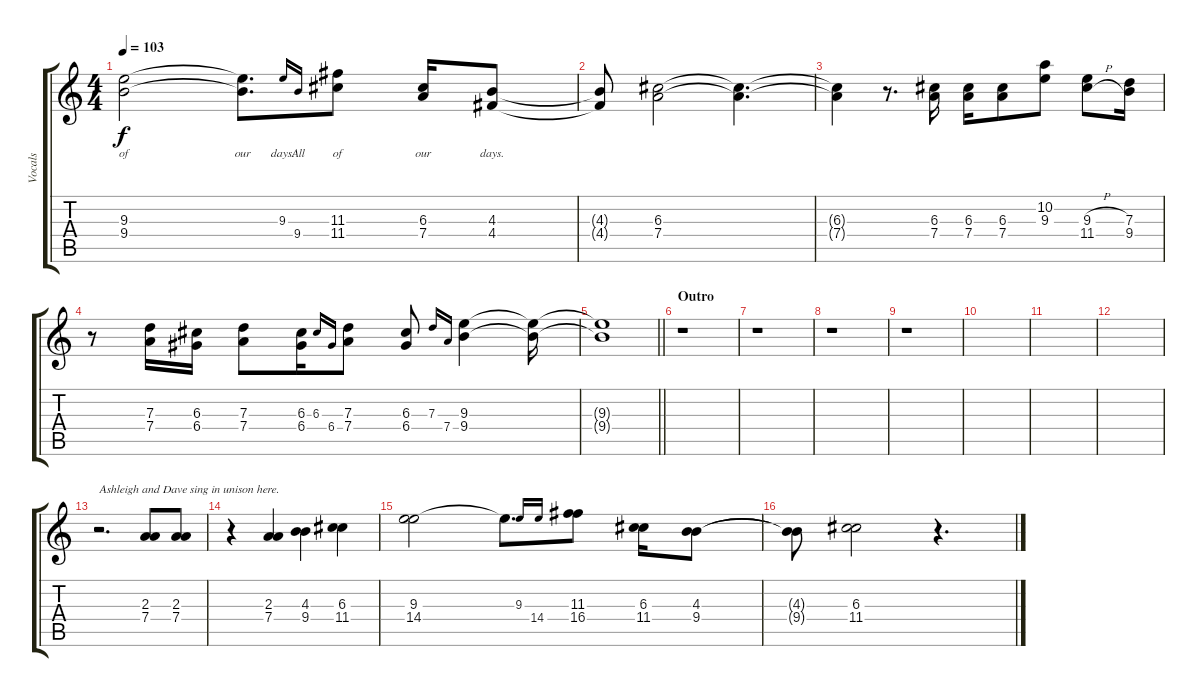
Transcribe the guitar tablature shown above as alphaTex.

\track ("Vocals" "Vocals") {instrument acousticguitarsteel}
\staff {score tabs}
\tuning (E4 B3 G3 D3 A2 E2) {hide}
\ts (4 4)
\tempo 103
\clef g2
\ks c
(9.3 9.4).2{lyrics (0 "of") lyrics (1 "") lyrics (2 "") lyrics (3 "") lyrics (4 "") dy f} (9.3{t} 9.4{t}).8{d lyrics (0 "our") lyrics (1 "") lyrics (2 "") lyrics (3 "") lyrics (4 "")} 9.3.16{lyrics (0 "days.") lyrics (1 "") lyrics (2 "") lyrics (3 "") lyrics (4 "") gr onbeat} 9.4.16{lyrics (0 "All") lyrics (1 "") lyrics (2 "") lyrics (3 "") lyrics (4 "") gr onbeat} (11.3 11.4).8{lyrics (0 "of") lyrics (1 "") lyrics (2 "") lyrics (3 "") lyrics (4 "")} (6.3 7.4).16{lyrics (0 "our") lyrics (1 "") lyrics (2 "") lyrics (3 "") lyrics (4 "")} (4.3 4.4).8{lyrics (0 "days.") lyrics (1 "") lyrics (2 "") lyrics (3 "") lyrics (4 "")} |
(4.3{t} 4.4{t}).8 (6.3 7.4).2 (6.3{t} 7.4{t}).4{d} |
(6.3{t} 7.4{t}).4 r.8{d} (6.3 7.4).16 (6.3 7.4).16 (6.3 7.4).8 (10.2 9.3).8 (9.3{h} 11.4{h}).8 (7.3 9.4).16 |
r.8 (7.3 7.4).16 (6.3 6.4).16 (7.3 7.4).8 (6.3 6.4).16 6.3.16{gr onbeat} 6.4.16{gr onbeat} (7.3 7.4).8 (6.3 6.4).8 7.3.16{gr onbeat} 7.4.16{gr onbeat} (9.3 9.4).4 (9.3{t} 9.4{t}).16 |
\barLineRight lightlight
(9.3{t} 9.4{t}).1 |
\section ("" "Outro")
r.1 |
r.1 |
r.1 |
r.1 |
|
|
|
r.2{d txt "Ashleigh and Dave sing in unison here."} (2.3 7.4).8 (2.3 7.4).8 |
r.4 (2.3 7.4).4 (4.3 9.4).4 (6.3 11.4).4 |
(9.3 14.4).2 14.4{t}.8{d} 9.3.16{gr onbeat} 14.4.16{gr onbeat} (11.3 16.4).8 (6.3 11.4).16 (4.3 9.4).8 |
(4.3{t} 9.4{t}).8 (6.3 11.4).2 r.4{d}
